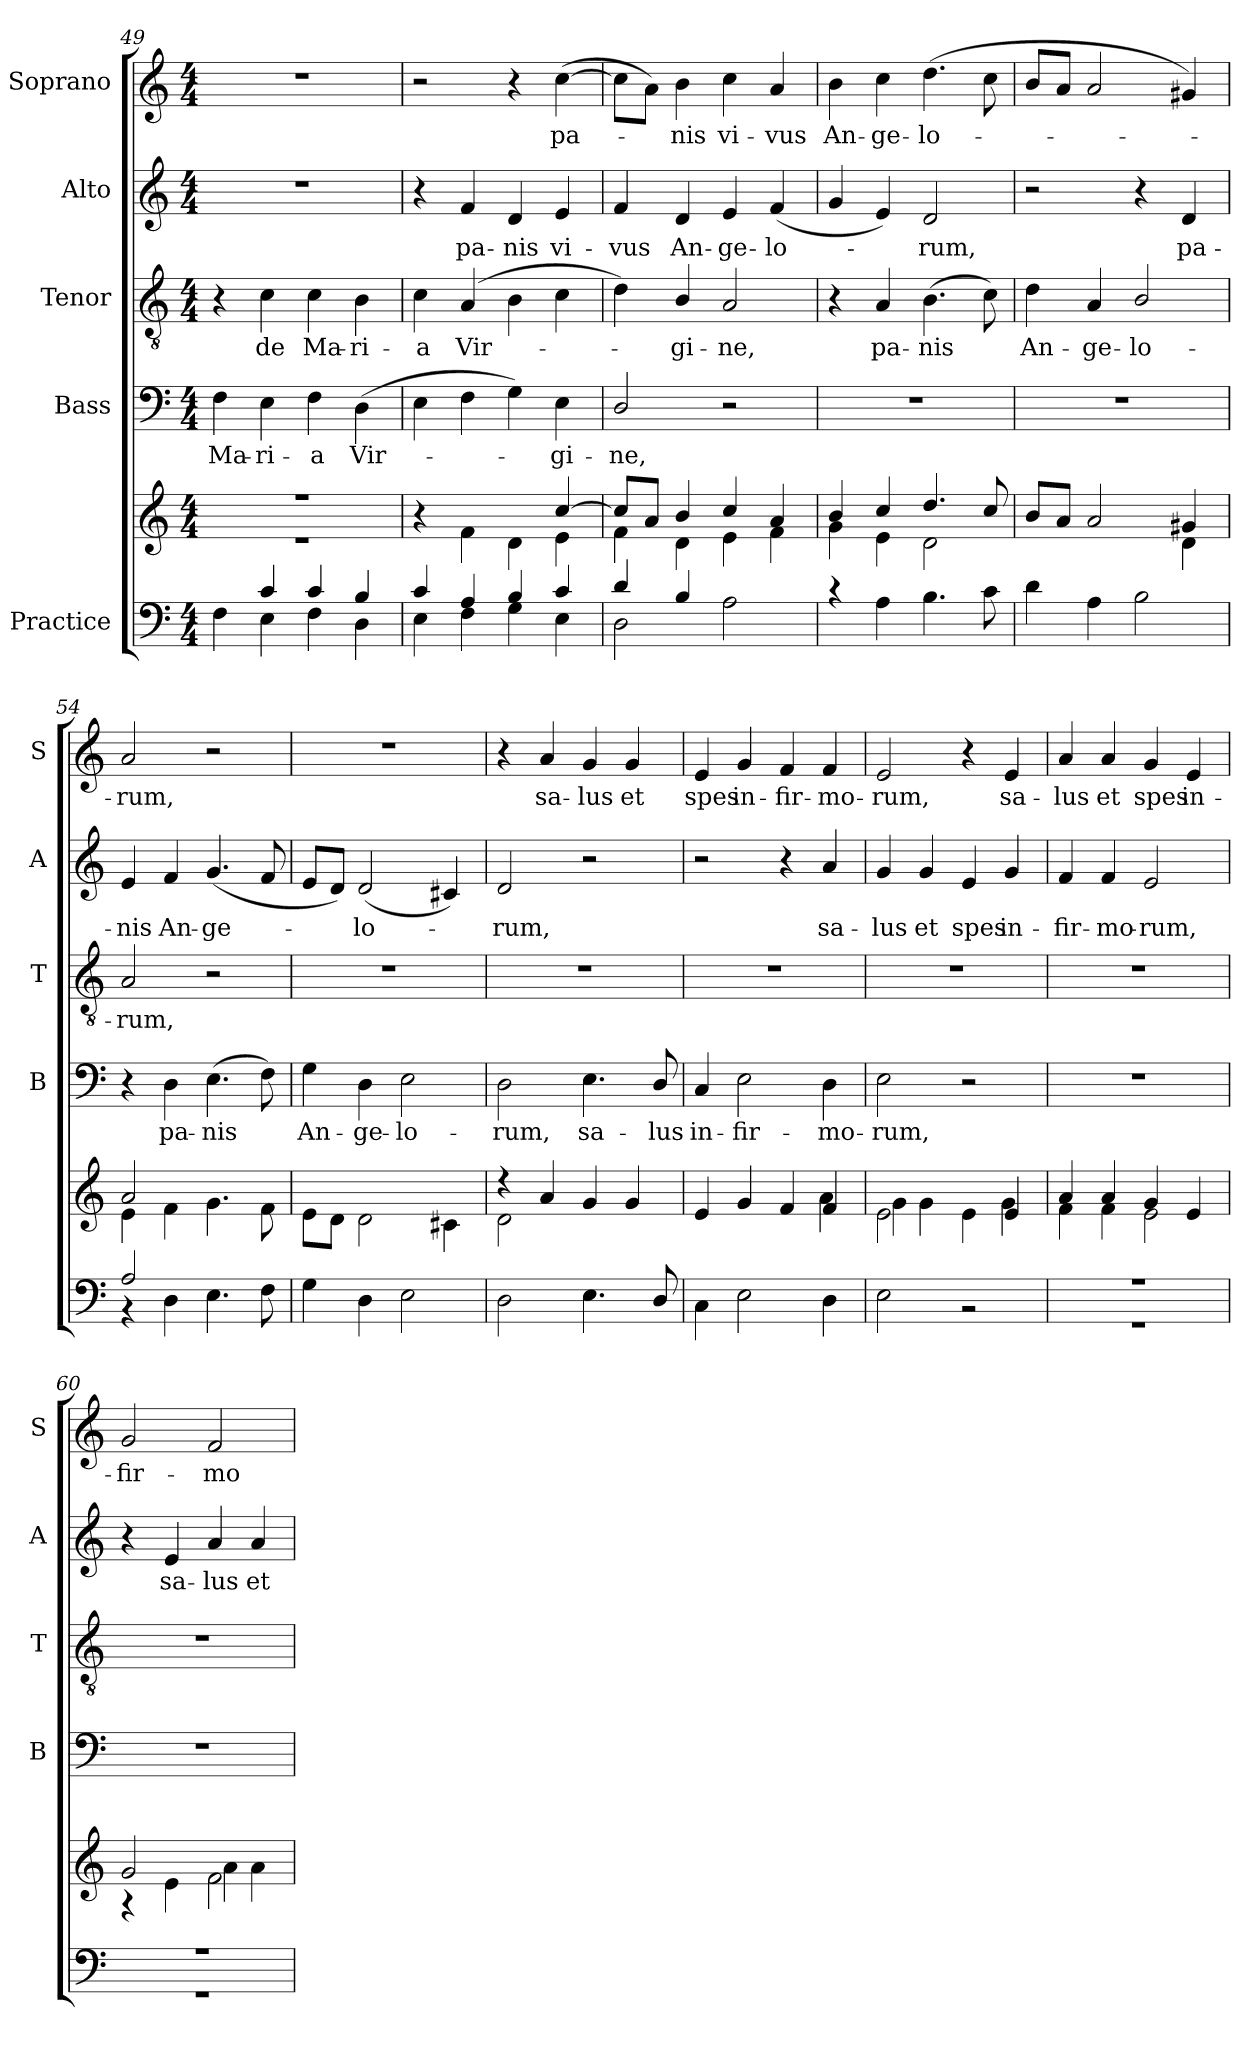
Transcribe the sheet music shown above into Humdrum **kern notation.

**kern	**kern	**kern	**text	**kern	**text	**kern	**text	**kern	**text
*part5	*part5	*part4	*part4	*part3	*part3	*part2	*part2	*part1	*part1
*staff6	*staff5	*staff4	*staff4	*staff3	*staff3	*staff2	*staff2	*staff1	*staff1
*I"Practice	*	*I"Bass	*	*I"Tenor	*	*I"Alto	*	*I"Soprano	*
*	*	*I'B	*	*I'T	*	*I'A	*	*I'S	*
*clefF4	*clefG2	*clefF4	*	*clefGv2	*	*clefG2	*	*clefG2	*
*k[]	*k[]	*k[]	*	*k[]	*	*k[]	*	*k[]	*
*M4/4	*M4/4	*M4/4	*	*M4/4	*	*M4/4	*	*M4/4	*
=49	=49	=49	=49	=49	=49	=49	=49	=49	=49
*^	*^	*	*	*	*	*	*	*	*
!	!	!	!	!	!LO:LY:b	!	!	!	!	!	!
4ryy	4F\	1r	1r	4F\	Ma-	4r	.	1r	.	1r	.
!	!	!	!	!	!LO:LY:b	!	!LO:LY:b	!	!	!	!
4c/	4E\	.	.	4E\	-ri-	4c\	de	.	.	.	.
!	!	!	!	!	!LO:LY:b	!	!LO:LY:b	!	!	!	!
4c/	4F\	.	.	4F\	-a	4c\	Ma-	.	.	.	.
!	!	!	!	!	!LO:LY:b	!	!LO:LY:b	!	!	!	!
4B/	4D\	.	.	(>4D\	Vir-	4B\	-ri-	.	.	.	.
=50	=50	=50	=50	=50	=50	=50	=50	=50	=50	=50	=50
!	!	!	!	!	!	!	!LO:LY:b	!	!	!	!
4c/	4E\	2ryy	4r	4E\	.	4c\	-a	4r	.	2r	.
!	!	!	!	!	!	!	!LO:LY:b	!	!LO:LY:b	!	!
4A/	4F\	.	4f\	4F\	.	(>4A/	Vir-	4f/	pa-	.	.
!	!	!	!	!	!	!	!	!	!LO:LY:b	!	!
4B/	4G\	4ryy	4d\	4G\)	.	4B\	.	4d/	-nis	4r	.
!	!	!	!	!	!LO:LY:b	!	!	!	!LO:LY:b	!	!LO:LY:b
4c/	4E\	[4cc/	4e\	4E\	gi-	4c\	.	4e/	vi-	(>[4cc\	pa-
=51	=51	=51	=51	=51	=51	=51	=51	=51	=51	=51	=51
!	!	!	!	!	!LO:LY:b	!	!	!	!LO:LY:b	!	!
4d/	2D\	8cc/L]	4f\	2D/	-ne,	4d\)	.	4f/	-vus	8cc\L]	.
.	.	8a/J	.	.	.	.	.	.	.	8a\J)	.
!	!	!	!	!	!	!	!LO:LY:b	!	!LO:LY:b	!	!LO:LY:b
4B/	.	4b/	4d\	.	.	4B/	gi-	4d/	An-	4b\	nis
!	!	!	!	!	!	!	!LO:LY:b	!	!LO:LY:b	!	!LO:LY:b
2A\	2ryy	4cc/	4e\	2r	.	2A/	-ne,	4e/	-ge-	4cc\	vi-
!	!	!	!	!	!	!	!	!	!LO:LY:b	!	!LO:LY:b
.	.	4a/	4f\	.	.	.	.	(<4f/	-lo-	4a/	-vus
!!LO:LB:g=z
=52	=52	=52	=52	=52	=52	=52	=52	=52	=52	=52	=52
!	!	!	!	!	!	!	!	!	!	!	!LO:LY:b
4r	1ryy	4b/	4g\	1r	.	4r	.	4g/	.	4b\	An-
!	!	!	!	!	!	!	!LO:LY:b	!	!	!	!LO:LY:b
4A\	.	4cc/	4e\	.	.	4A/	pa-	4e/)	.	4cc\	-ge-
!	!	!	!	!	!	!	!LO:LY:b	!	!LO:LY:b	!	!LO:LY:b
4.B\	.	4.dd/	2d\	.	.	(>4.B\	-nis	2d/	rum,	(>4.dd\	-lo-
8c\	.	8cc/	.	.	.	8c\)	.	.	.	8cc\	.
=53	=53	=53	=53	=53	=53	=53	=53	=53	=53	=53	=53
!	!	!	!	!	!	!	!LO:LY:b	!	!	!	!
4d\	1ryy	8b/L	2ryy	1r	.	4d\	An-	2r	.	8b/L	.
.	.	8a/J	.	.	.	.	.	.	.	8a/J	.
!	!	!	!	!	!	!	!LO:LY:b	!	!	!	!
4A\	.	2a/	.	.	.	4A/	-ge-	.	.	2a/	.
!	!	!	!	!	!	!	!LO:LY:b	!	!	!	!
2B\	.	.	4ryy	.	.	2B/	-lo-	4r	.	.	.
!	!	!	!	!	!	!	!	!	!LO:LY:b	!	!
.	.	4g#X/	4d\	.	.	.	.	4d/	pa-	4g#X/)	.
=54	=54	=54	=54	=54	=54	=54	=54	=54	=54	=54	=54
!	!	!	!	!	!	!	!LO:LY:b	!	!LO:LY:b	!	!LO:LY:b
2A/	4r	2a/	4e\	4r	.	2A/	-rum,	4e/	-nis	2a/	rum,
!	!	!	!	!	!LO:LY:b	!	!	!	!LO:LY:b	!	!
.	4D\	.	4f\	4D\	pa-	.	.	4f/	An-	.	.
!	!	!	!	!	!LO:LY:b	!	!	!	!LO:LY:b	!	!
2ryy	4.E\	2ryy	4.g\	(>4.E\	-nis	2r	.	(<4.g/	-ge-	2r	.
.	8F\	.	8f\	8F\)	.	.	.	8f/	.	.	.
=55	=55	=55	=55	=55	=55	=55	=55	=55	=55	=55	=55
!	!	!	!	!	!LO:LY:b	!	!	!	!	!	!
1ryy	4G\	1ryy	8e\L	4G\	An-	1r	.	8e/L	.	1r	.
.	.	.	8d\J	.	.	.	.	8d/J)	.	.	.
!	!	!	!	!	!LO:LY:b	!	!	!	!LO:LY:b	!	!
.	4D\	.	2d\	4D\	-ge-	.	.	(<2d/	lo-	.	.
!	!	!	!	!	!LO:LY:b	!	!	!	!	!	!
.	2E\	.	.	2E\	-lo-	.	.	.	.	.	.
.	.	.	4c#X\	.	.	.	.	4c#X/)	.	.	.
=56	=56	=56	=56	=56	=56	=56	=56	=56	=56	=56	=56
!	!	!	!	!	!LO:LY:b	!	!	!	!LO:LY:b	!	!
1ryy	2D\	4r	2d\	2D\	-rum,	1r	.	2d/	rum,	4r	.
!	!	!	!	!	!	!	!	!	!	!	!LO:LY:b
.	.	4a/	.	.	.	.	.	.	.	4a/	sa-
!	!	!	!	!	!LO:LY:b	!	!	!	!	!	!LO:LY:b
.	4.E\	4g/	2ryy	4.E\	sa-	.	.	2r	.	4g/	-lus
!	!	!	!	!	!	!	!	!	!	!	!LO:LY:b
.	.	4g/	.	.	.	.	.	.	.	4g/	et
!	!	!	!	!	!LO:LY:b	!	!	!	!	!	!
.	8D/	.	.	8D/	-lus	.	.	.	.	.	.
=57	=57	=57	=57	=57	=57	=57	=57	=57	=57	=57	=57
!	!	!	!	!	!LO:LY:b	!	!	!	!	!	!LO:LY:b
1ryy	4C\	4e/	2ryy	4C/	in-	1r	.	2r	.	4e/	spes
!	!	!	!	!	!LO:LY:b	!	!	!	!	!	!LO:LY:b
.	2E\	4g/	.	2E\	-fir-	.	.	.	.	4g/	in-
!	!	!	!	!	!	!	!	!	!	!	!LO:LY:b
.	.	4f/	4ryy	.	.	.	.	4r	.	4f/	-fir-
!	!	!	!	!	!LO:LY:b	!	!	!	!LO:LY:b	!	!LO:LY:b
.	4D\	4f/	4a\	4D\	-mo-	.	.	4a/	sa-	4f/	-mo-
=58	=58	=58	=58	=58	=58	=58	=58	=58	=58	=58	=58
!	!	!	!	!	!LO:LY:b	!	!	!	!LO:LY:b	!	!LO:LY:b
1ryy	2E\	2e\	4g\	2E\	-rum,	1r	.	4g/	-lus	2e/	-rum,
!	!	!	!	!	!	!	!	!	!LO:LY:b	!	!
.	.	.	4g\	.	.	.	.	4g/	et	.	.
!	!	!	!	!	!	!	!	!	!LO:LY:b	!	!
.	2r	4ryy	4e\	2r	.	.	.	4e/	spes	4r	.
!	!	!	!	!	!	!	!	!	!LO:LY:b	!	!LO:LY:b
.	.	4e/	4g\	.	.	.	.	4g/	in-	4e/	sa-
=59	=59	=59	=59	=59	=59	=59	=59	=59	=59	=59	=59
!	!	!	!	!	!	!	!	!	!LO:LY:b	!	!LO:LY:b
1r	1r	4a/	4f\	1r	.	1r	.	4f/	-fir-	4a/	-lus
!	!	!	!	!	!	!	!	!	!LO:LY:b	!	!LO:LY:b
.	.	4a/	4f\	.	.	.	.	4f/	-mo-	4a/	et
!	!	!	!	!	!	!	!	!	!LO:LY:b	!	!LO:LY:b
.	.	4g/	2e\	.	.	.	.	2e/	-rum,	4g/	spes
!	!	!	!	!	!	!	!	!	!	!	!LO:LY:b
.	.	4e/	.	.	.	.	.	.	.	4e/	in-
!!LO:PB:g=z
=60	=60	=60	=60	=60	=60	=60	=60	=60	=60	=60	=60
!	!	!	!	!	!	!	!	!	!	!	!LO:LY:b
1r	1r	2g/	4r	1r	.	1r	.	4r	.	2g/	-fir-
!	!	!	!	!	!	!	!	!	!LO:LY:b	!	!
.	.	.	4e\	.	.	.	.	4e/	sa-	.	.
!	!	!	!	!	!	!	!	!	!LO:LY:b	!	!LO:LY:b
.	.	2f\	4a\	.	.	.	.	4a/	-lus	2f/	-mo-
!	!	!	!	!	!	!	!	!	!LO:LY:b	!	!
.	.	.	4a\	.	.	.	.	4a/	et	.	.
*v	*v	*	*	*	*	*	*	*	*	*	*
*	*v	*v	*	*	*	*	*	*	*	*
=	=	=	=	=	=	=	=	=	=
*-	*-	*-	*-	*-	*-	*-	*-	*-	*-
